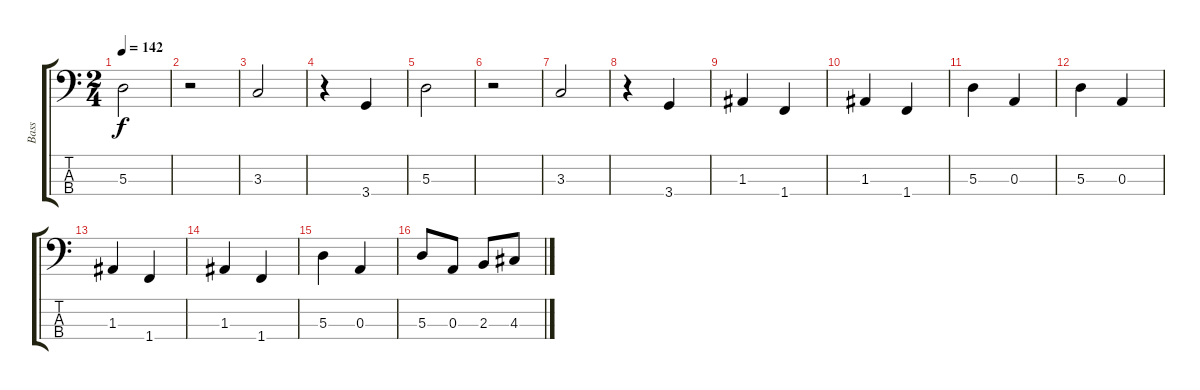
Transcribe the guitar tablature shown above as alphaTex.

\track ("Bass" "Bass") {instrument electricbassfinger}
\staff {score tabs}
\tuning (G2 D2 A1 E1) {hide}
\ts (2 4)
\tempo 142
\clef f4
\ks c
5.3.2{dy f} |
r.2 |
3.3.2 |
r.4 3.4.4 |
5.3.2 |
r.2 |
3.3.2 |
r.4 3.4.4 |
1.3.4 1.4.4 |
1.3.4 1.4.4 |
5.3.4 0.3.4 |
5.3.4 0.3.4 |
1.3.4 1.4.4 |
1.3.4 1.4.4 |
5.3.4 0.3.4 |
5.3.8 0.3.8 2.3.8 4.3.8
